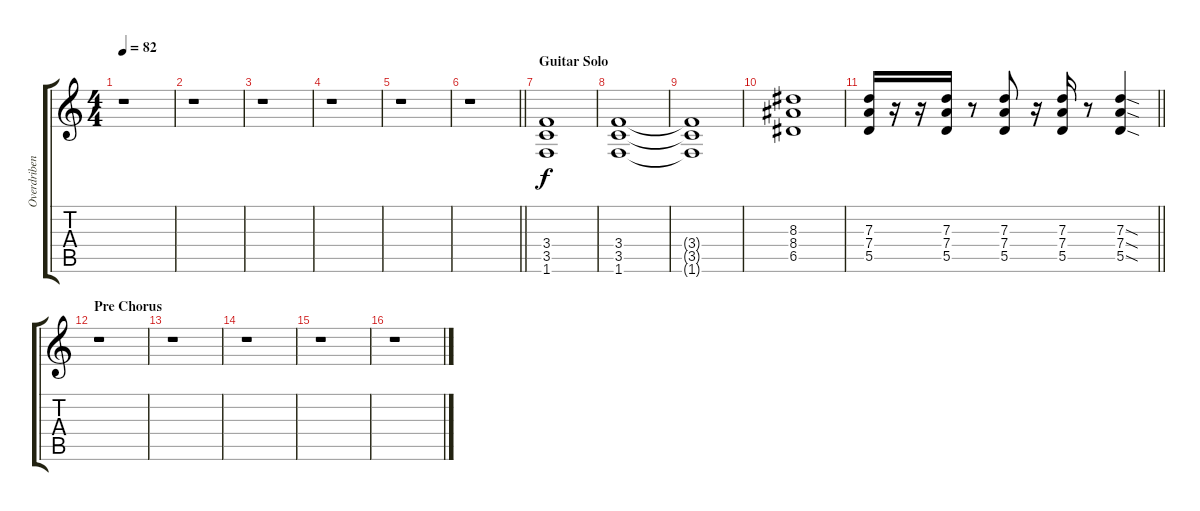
\track ("Overdriben Guitar" "Overdriben") {instrument overdrivenguitar}
\staff {score tabs}
\tuning (E4 B3 G3 D3 A2 E2) {hide}
\ts (4 4)
\tempo 82
\clef g2
\ks c
r.1{dy f} |
r.1 |
r.1 |
r.1 |
r.1 |
\barLineRight lightlight
r.1 |
\section ("" "Guitar Solo")
(3.4 3.5 1.6).1 |
(3.4 3.5 1.6).1 |
(3.4{t} 3.5{t} 1.6{t}).1 |
(8.3 8.4 6.5).1 |
\barLineRight lightlight
(7.3 7.4 5.5).16 r.16 r.16 (7.3 7.4 5.5).16 r.8 (7.3 7.4 5.5).8 r.16 (7.3 7.4 5.5).16 r.8 (7.3{sod} 7.4{sod} 5.5{sod}).4 |
\section ("" "Pre Chorus")
r.1 |
r.1 |
r.1 |
r.1 |
r.1
